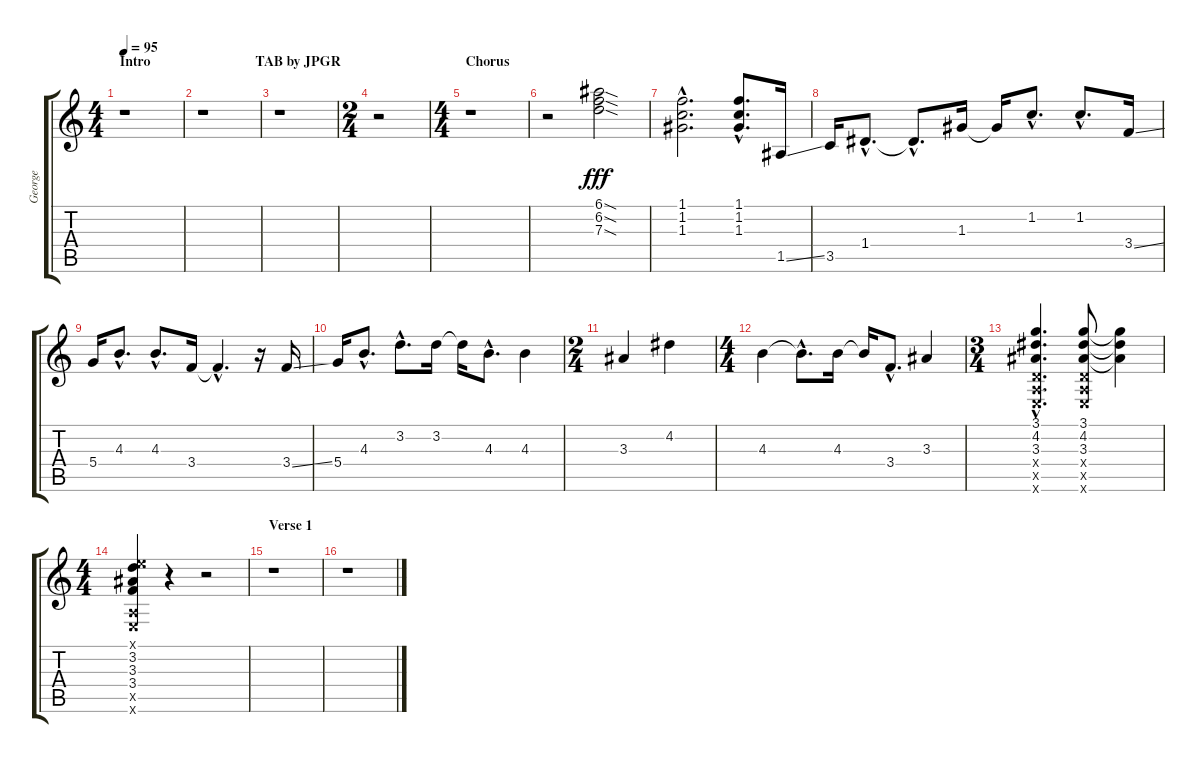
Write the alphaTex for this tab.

\track ("George" "George") {instrument overdrivenguitar}
\staff {score tabs}
\tuning (E4 B3 G3 D3 A2 E2) {hide}
\ts (4 4)
\section ("" "Intro                              TAB by JPGR")
\tempo 95
\clef g2
\ks c
r.1{dy fff instrument overdrivenguitar} |
r.1 |
r.1 |
\ts (2 4)
r.2 |
\ts (4 4)
\section ("" "Chorus")
r.1 |
r.2 (6.1{sod} 6.2{sod} 7.3{sod}).2{volume 11} |
(1.1{hac} 1.2{hac} 1.3{hac}).2{d} (1.1{hac} 1.2{hac} 1.3{hac}).8{d} 1.5{ss}.16{volume 13} |
3.5.16 1.4{hac}.8{d} 1.4{hac t}.8{d} 1.3.16 1.3{t}.16 1.2{hac}.8{d} 1.2{hac}.8{d} 3.4{ss}.16 |
5.4.16 4.3{hac}.8{d} 4.3{hac}.8{d} 3.4.16 3.4{hac t}.4{d} r.16 3.4{ss}.16 |
5.4.16 4.3{hac}.8{d} 3.2{hac}.8{d} 3.2.16 3.2{t}.16 4.3{hac}.8{d} 4.3.4 |
\ts (2 4)
3.3.4 4.2.4 |
\ts (4 4)
4.3.4 4.3{hac t}.8{d} 4.3.16 4.3{t}.16 3.4{hac}.8{d} 3.3.4 |
\ts (3 4)
(3.1{hac} 4.2{hac} 3.3{hac} 0.4{hac x} 0.5{hac x} 0.6{hac x}).4{d volume 10} (3.1 4.2 3.3 0.4{x} 0.5{x} 0.6{x}).8 (3.1{t} 4.2{t} 3.3{t}).4 |
\ts (4 4)
(0.1{x} 3.2 3.3 3.4 0.5{x} 0.6{x}).4 r.4 r.2 |
\section ("" "Verse 1")
r.1 |
r.1
